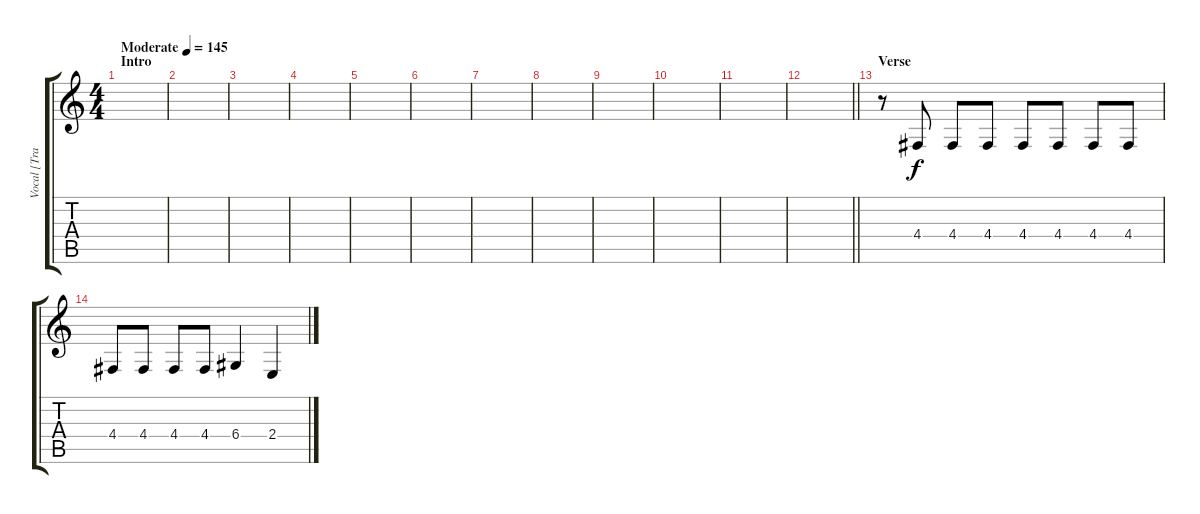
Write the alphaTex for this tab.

\track ("Vocal [Trace Cyrus]" "Vocal [Tra") {instrument acousticgrandpiano}
\staff {score tabs}
\tuning (E4 B3 G3 D3 A2 E2) {hide}
\ts (4 4)
\section ("" "Intro")
\tempo (145 "Moderate")
\clef g2
\ks c
|
|
|
|
|
|
|
|
|
|
|
\barLineRight lightlight
|
\section ("" "Verse")
r.8 4.4.8 4.4.8 4.4.8 4.4.8 4.4.8 4.4.8 4.4.8 |
4.4.8 4.4.8 4.4.8 4.4.8 6.4.4 2.4.4
